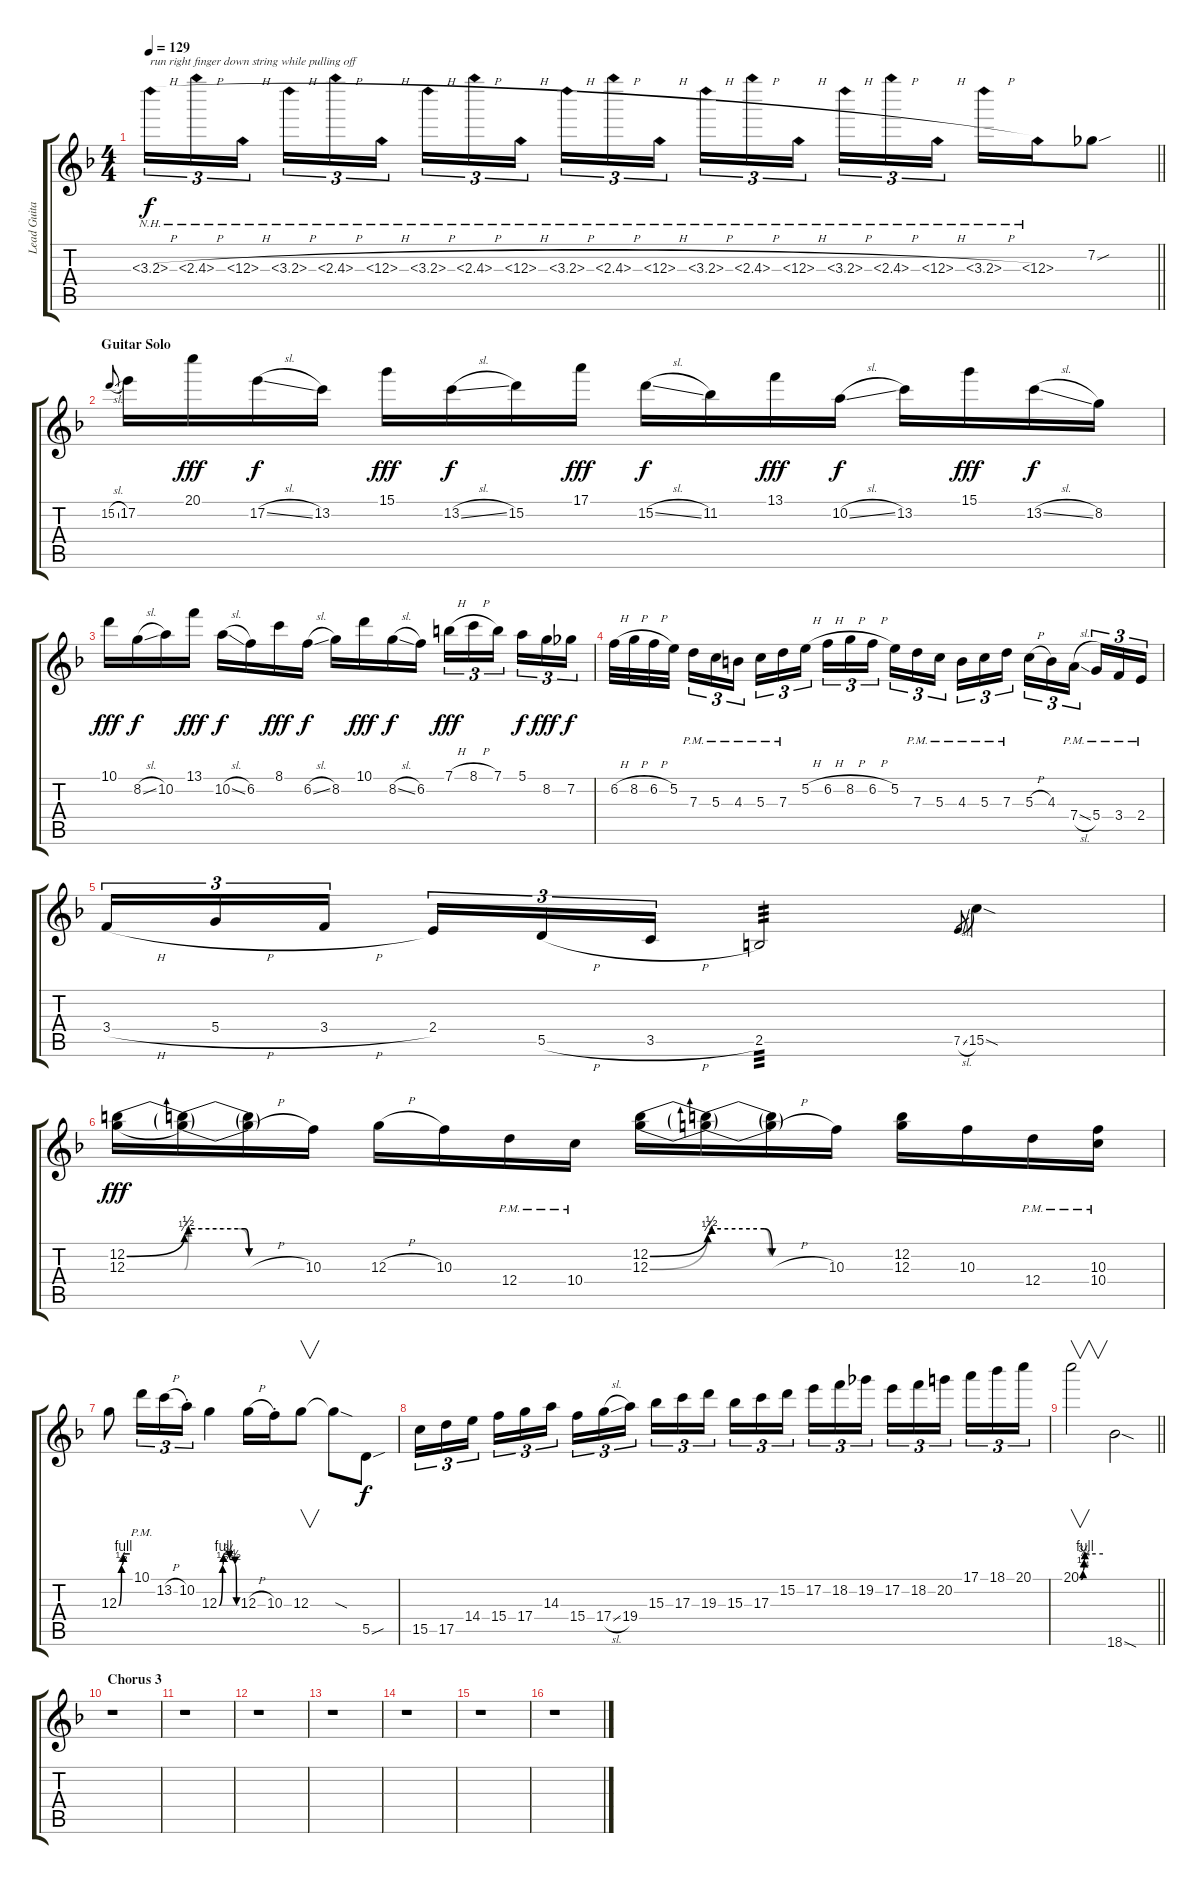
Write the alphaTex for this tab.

\track ("Lead Guitar II" "Lead Guita") {instrument distortionguitar}
\staff {score tabs}
\tuning (E4 B3 G3 D3 A2 E2) {hide}
\ts (4 4)
\tempo 129
\clef g2
\barLineRight lightlight
\ks dminor
3.3{nh h}.16{tu (3 2) txt "run right finger down string while pulling off" dy f} 2.3{nh h}.16{tu (3 2)} 0.3{nh h}.16{tu (3 2) beam splitsecondary} 3.3{nh h}.16{tu (3 2)} 2.3{nh h}.16{tu (3 2)} 0.3{nh h}.16{tu (3 2)} 3.3{nh h}.16{tu (3 2)} 2.3{nh h}.16{tu (3 2)} 0.3{nh h}.16{tu (3 2) beam splitsecondary} 3.3{nh h}.16{tu (3 2)} 2.3{nh h}.16{tu (3 2)} 0.3{nh h}.16{tu (3 2)} 3.3{nh h}.16{tu (3 2)} 2.3{nh h}.16{tu (3 2)} 0.3{nh h}.16{tu (3 2) beam splitsecondary} 3.3{nh h}.16{tu (3 2)} 2.3{nh h}.16{tu (3 2)} 0.3{nh h}.16{tu (3 2)} 3.3{nh h}.16 0.3{nh}.16 7.2{sou}.8 |
\section ("" "Guitar Solo")
15.2{sl}.8{gr onbeat} 17.2.16 20.1.16{dy fff} 17.2{sl}.16{dy f} 13.2.16 15.1.16{dy fff} 13.2{sl}.16{dy f} 15.2.16 17.1.16{dy fff} 15.2{sl}.16{dy f} 11.2.16 13.1.16{dy fff} 10.2{sl}.16{dy f} 13.2.16 15.1.16{dy fff} 13.2{sl}.16{dy f} 8.2.16 |
10.1.16{dy fff} 8.2{sl}.16{dy f} 10.2.16 13.1.16{dy fff} 10.2{sl}.16{dy f} 6.2.16 8.1.16{dy fff} 6.2{sl}.16{dy f} 8.2.16 10.1.16{dy fff} 8.2{sl}.16{dy f} 6.2.16 7.1{h}.16{tu (3 2) dy fff} 8.1{h}.16{tu (3 2)} 7.1.16{tu (3 2) beam splitsecondary} 5.1.16{tu (3 2) dy f} 8.2.16{tu (3 2) dy fff} 7.2.16{tu (3 2) dy f} |
6.2{h}.32 8.2{h}.32 6.2{h}.32 5.2.32{beam splitsecondary} 7.3{pm}.16{tu (3 2)} 5.3{pm}.16{tu (3 2)} 4.3{pm}.16{tu (3 2)} 5.3{pm}.16{tu (3 2)} 7.3{pm}.16{tu (3 2)} 5.2{h}.16{tu (3 2) beam splitsecondary} 6.2{h}.16{tu (3 2)} 8.2{h}.16{tu (3 2)} 6.2{h}.16{tu (3 2)} 5.2.16{tu (3 2)} 7.3{pm}.16{tu (3 2)} 5.3{pm}.16{tu (3 2) beam splitsecondary} 4.3{pm}.16{tu (3 2)} 5.3{pm}.16{tu (3 2)} 7.3{pm}.16{tu (3 2)} 5.3{h}.16{tu (3 2)} 4.3.16{tu (3 2)} 7.4{sl pm}.16{tu (3 2) beam splitsecondary} 5.4{pm}.16{tu (3 2)} 3.4{pm}.16{tu (3 2)} 2.4{pm}.16{tu (3 2)} |
3.4{h}.16{tu (3 2)} 5.4{h}.16{tu (3 2)} 3.4{h}.16{tu (3 2) beam splitsecondary} 2.4.16{tu (3 2)} 5.5{h}.16{tu (3 2)} 3.5{h}.16{tu (3 2)} 2.5.2{tp 3} 7.5{sl}.8{gr} 15.5{sod}.4 |
(12.2{be (bend 0 0 60 1)} 12.3{be (hold 0 0 60 0)}).16{dy fff} (12.2{be (custom 0 1 2 2 30 2 32 0 60 0) t} 12.3{be (custom 0 0 2 2 27 2 32 0 60 0) t}).16 (12.2{t} 12.3{h t}).16 10.3.16 12.3{h}.16 10.3.16 12.4{pm}.16 10.4{pm}.16 (12.2{be (bend 0 0 60 1)} 12.3{be (bend 0 0 60 1)}).16 (12.2{be (custom 0 1 2 2 28 2 32 0 60 0) t} 12.3{be (custom 0 1 2 2 28 2 31 0 60 0) t}).16 (12.2{t} 12.3{h t}).16 10.3.16 (12.2 12.3).16 10.3.16 12.4{pm}.16 (10.3{pm} 10.4{pm}).16 |
12.3{be (custom 0 0 15 2 25 4 60 4)}.8 10.1{pm}.16{tu (3 2)} 13.2{h}.16{tu (3 2)} 10.2{st}.16{tu (3 2)} 12.3{be (custom 0 0 12 2 15 4 36 3 55 2 60 0)}.4 12.3{h}.16 10.3{st}.16 12.3.8{v} 12.3{sod t}.8 5.5{sou}.8{dy f} |
15.5.16{tu (3 2)} 17.5.16{tu (3 2)} 14.4.16{tu (3 2) beam splitsecondary} 15.4.16{tu (3 2)} 17.4.16{tu (3 2)} 14.3.16{tu (3 2)} 15.4.16{tu (3 2)} 17.4{sl}.16{tu (3 2)} 19.4.16{tu (3 2) beam splitsecondary} 15.3.16{tu (3 2)} 17.3.16{tu (3 2)} 19.3.16{tu (3 2)} 15.3.16{tu (3 2)} 17.3.16{tu (3 2)} 15.2.16{tu (3 2) beam splitsecondary} 17.2.16{tu (3 2)} 18.2.16{tu (3 2)} 19.2.16{tu (3 2)} 17.2.16{tu (3 2)} 18.2.16{tu (3 2)} 20.2.16{tu (3 2) beam splitsecondary} 17.1.16{tu (3 2)} 18.1.16{tu (3 2)} 20.1.16{tu (3 2)} |
\barLineRight lightlight
20.1{be (custom 0 0 6 1 9 3 11 4 60 4)}.2{v} 18.6{sod}.2 |
\section ("" "Chorus 3")
r.1 |
r.1 |
r.1 |
r.1 |
r.1 |
r.1 |
r.1
